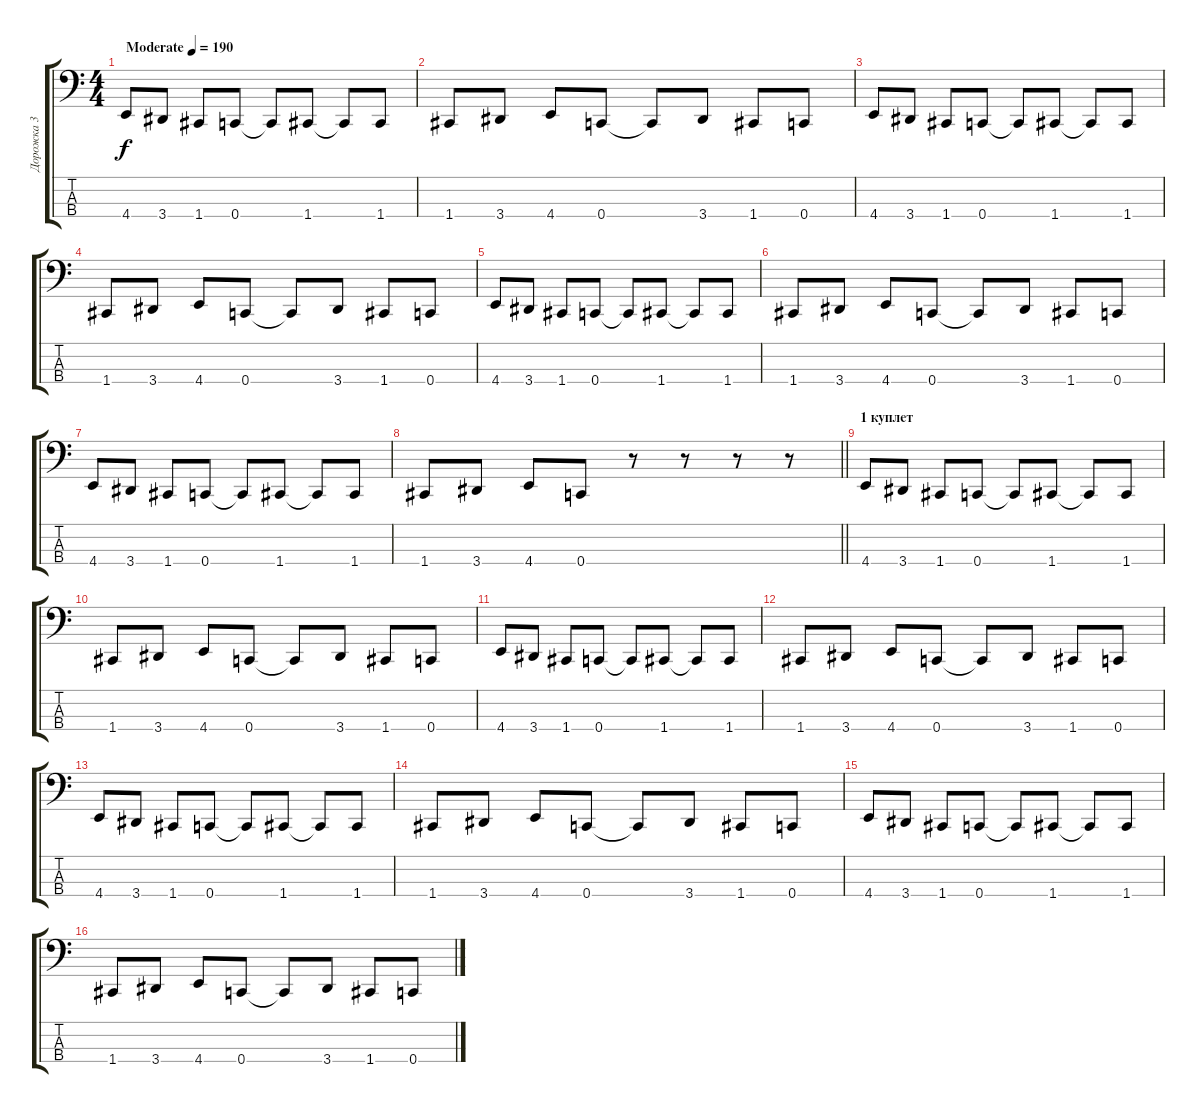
\track ("Дорожка 3" "Дорожка 3") {instrument slapbass1}
\staff {score tabs}
\tuning (F2 C2 G1 C1) {hide}
\ts (4 4)
\tempo (190 "Moderate")
\clef f4
\ks c
4.4.8{dy f instrument slapbass1} 3.4.8 1.4.8 0.4.8 0.4{t}.8 1.4.8 1.4{t}.8 1.4.8 |
1.4.8 3.4.8 4.4.8 0.4.8 0.4{t}.8 3.4.8 1.4.8 0.4.8 |
4.4.8 3.4.8 1.4.8 0.4.8 0.4{t}.8 1.4.8 1.4{t}.8 1.4.8 |
1.4.8 3.4.8 4.4.8 0.4.8 0.4{t}.8 3.4.8 1.4.8 0.4.8 |
4.4.8 3.4.8 1.4.8 0.4.8 0.4{t}.8 1.4.8 1.4{t}.8 1.4.8 |
1.4.8 3.4.8 4.4.8 0.4.8 0.4{t}.8 3.4.8 1.4.8 0.4.8 |
4.4.8 3.4.8 1.4.8 0.4.8 0.4{t}.8 1.4.8 1.4{t}.8 1.4.8 |
\barLineRight lightlight
1.4.8 3.4.8 4.4.8 0.4.8 r.8 r.8 r.8 r.8 |
\section ("" "1 куплет")
4.4.8 3.4.8 1.4.8 0.4.8 0.4{t}.8 1.4.8 1.4{t}.8 1.4.8 |
1.4.8 3.4.8 4.4.8 0.4.8 0.4{t}.8 3.4.8 1.4.8 0.4.8 |
4.4.8 3.4.8 1.4.8 0.4.8 0.4{t}.8 1.4.8 1.4{t}.8 1.4.8 |
1.4.8 3.4.8 4.4.8 0.4.8 0.4{t}.8 3.4.8 1.4.8 0.4.8 |
4.4.8 3.4.8 1.4.8 0.4.8 0.4{t}.8 1.4.8 1.4{t}.8 1.4.8 |
1.4.8 3.4.8 4.4.8 0.4.8 0.4{t}.8 3.4.8 1.4.8 0.4.8 |
4.4.8 3.4.8 1.4.8 0.4.8 0.4{t}.8 1.4.8 1.4{t}.8 1.4.8 |
1.4.8 3.4.8 4.4.8 0.4.8 0.4{t}.8 3.4.8 1.4.8 0.4.8
